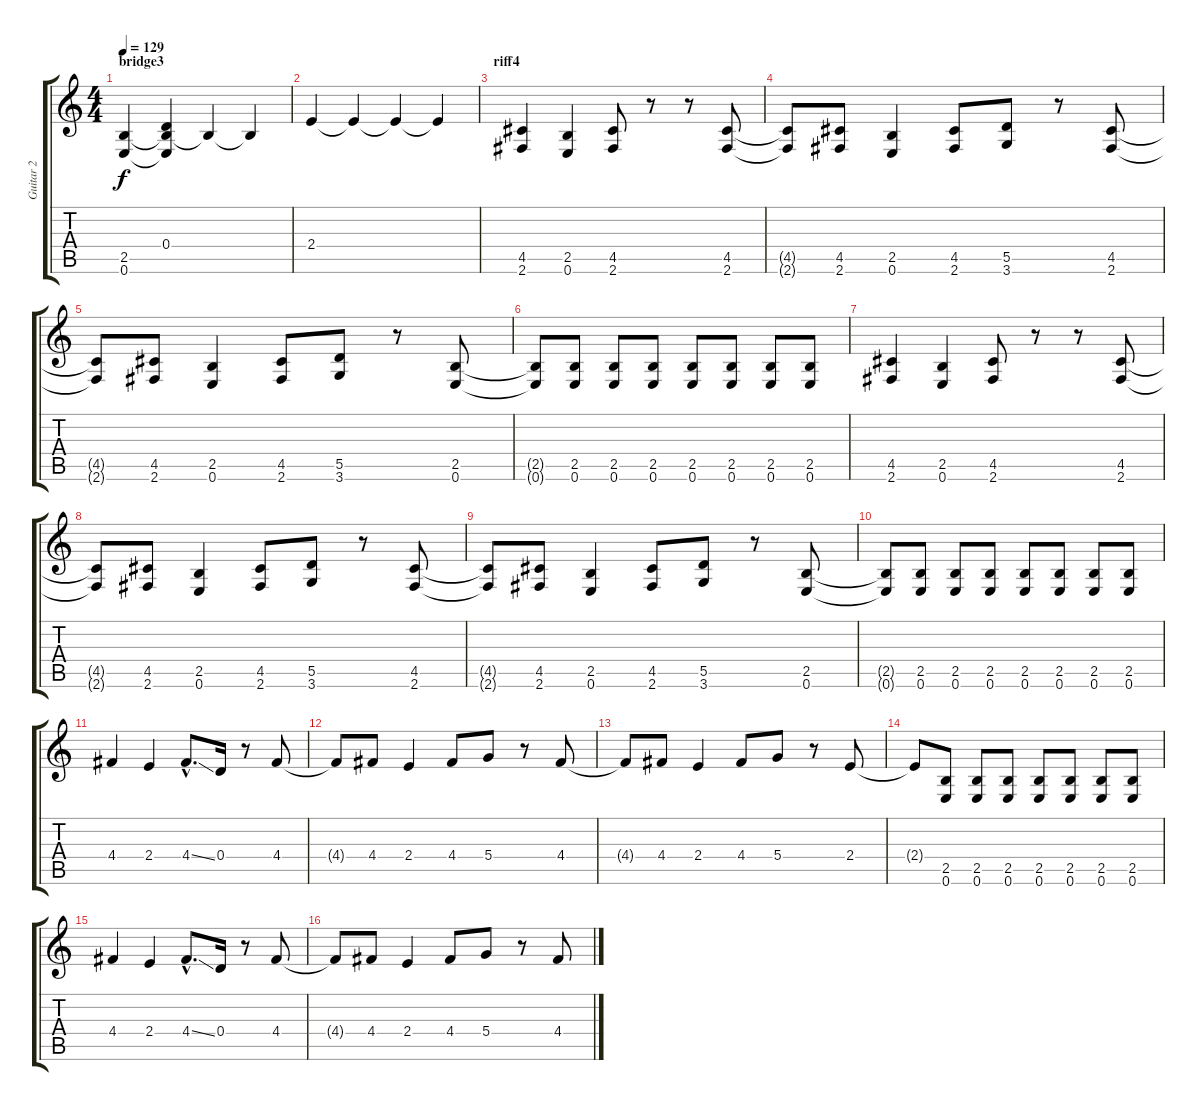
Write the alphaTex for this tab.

\track ("Guitar 2" "Guitar 2") {instrument distortionguitar}
\staff {score tabs}
\tuning (E4 B3 G3 D3 A2 E2) {hide}
\ts (4 4)
\section ("" "bridge3")
\tempo 129
\clef g2
\ks c
(2.5 0.6).4{dy f} (0.4 2.5{t} 0.6{t}).4 2.5{t}.4 2.5{t}.4 |
2.4.4 2.4{t}.4 2.4{t}.4 2.4{t}.4 |
\section ("" "riff4")
(4.5 2.6).4 (2.5 0.6).4 (4.5 2.6).8 r.8 r.8 (4.5 2.6).8 |
(4.5{t} 2.6{t}).8 (4.5 2.6).8 (2.5 0.6).4 (4.5 2.6).8 (5.5 3.6).8 r.8 (4.5 2.6).8 |
(4.5{t} 2.6{t}).8 (4.5 2.6).8 (2.5 0.6).4 (4.5 2.6).8 (5.5 3.6).8 r.8 (2.5 0.6).8 |
(2.5{t} 0.6{t}).8 (2.5 0.6).8 (2.5 0.6).8 (2.5 0.6).8 (2.5 0.6).8 (2.5 0.6).8 (2.5 0.6).8 (2.5 0.6).8 |
(4.5 2.6).4 (2.5 0.6).4 (4.5 2.6).8 r.8 r.8 (4.5 2.6).8 |
(4.5{t} 2.6{t}).8 (4.5 2.6).8 (2.5 0.6).4 (4.5 2.6).8 (5.5 3.6).8 r.8 (4.5 2.6).8 |
(4.5{t} 2.6{t}).8 (4.5 2.6).8 (2.5 0.6).4 (4.5 2.6).8 (5.5 3.6).8 r.8 (2.5 0.6).8 |
(2.5{t} 0.6{t}).8 (2.5 0.6).8 (2.5 0.6).8 (2.5 0.6).8 (2.5 0.6).8 (2.5 0.6).8 (2.5 0.6).8 (2.5 0.6).8 |
4.4.4 2.4.4 4.4{ss hac}.8{d} 0.4.16 r.8 4.4.8 |
4.4{t}.8 4.4.8 2.4.4 4.4.8 5.4.8 r.8 4.4.8 |
4.4{t}.8 4.4.8 2.4.4 4.4.8 5.4.8 r.8 2.4.8 |
2.4{t}.8 (2.5 0.6).8 (2.5 0.6).8 (2.5 0.6).8 (2.5 0.6).8 (2.5 0.6).8 (2.5 0.6).8 (2.5 0.6).8 |
4.4.4 2.4.4 4.4{ss hac}.8{d} 0.4.16 r.8 4.4.8 |
4.4{t}.8 4.4.8 2.4.4 4.4.8 5.4.8 r.8 4.4.8
